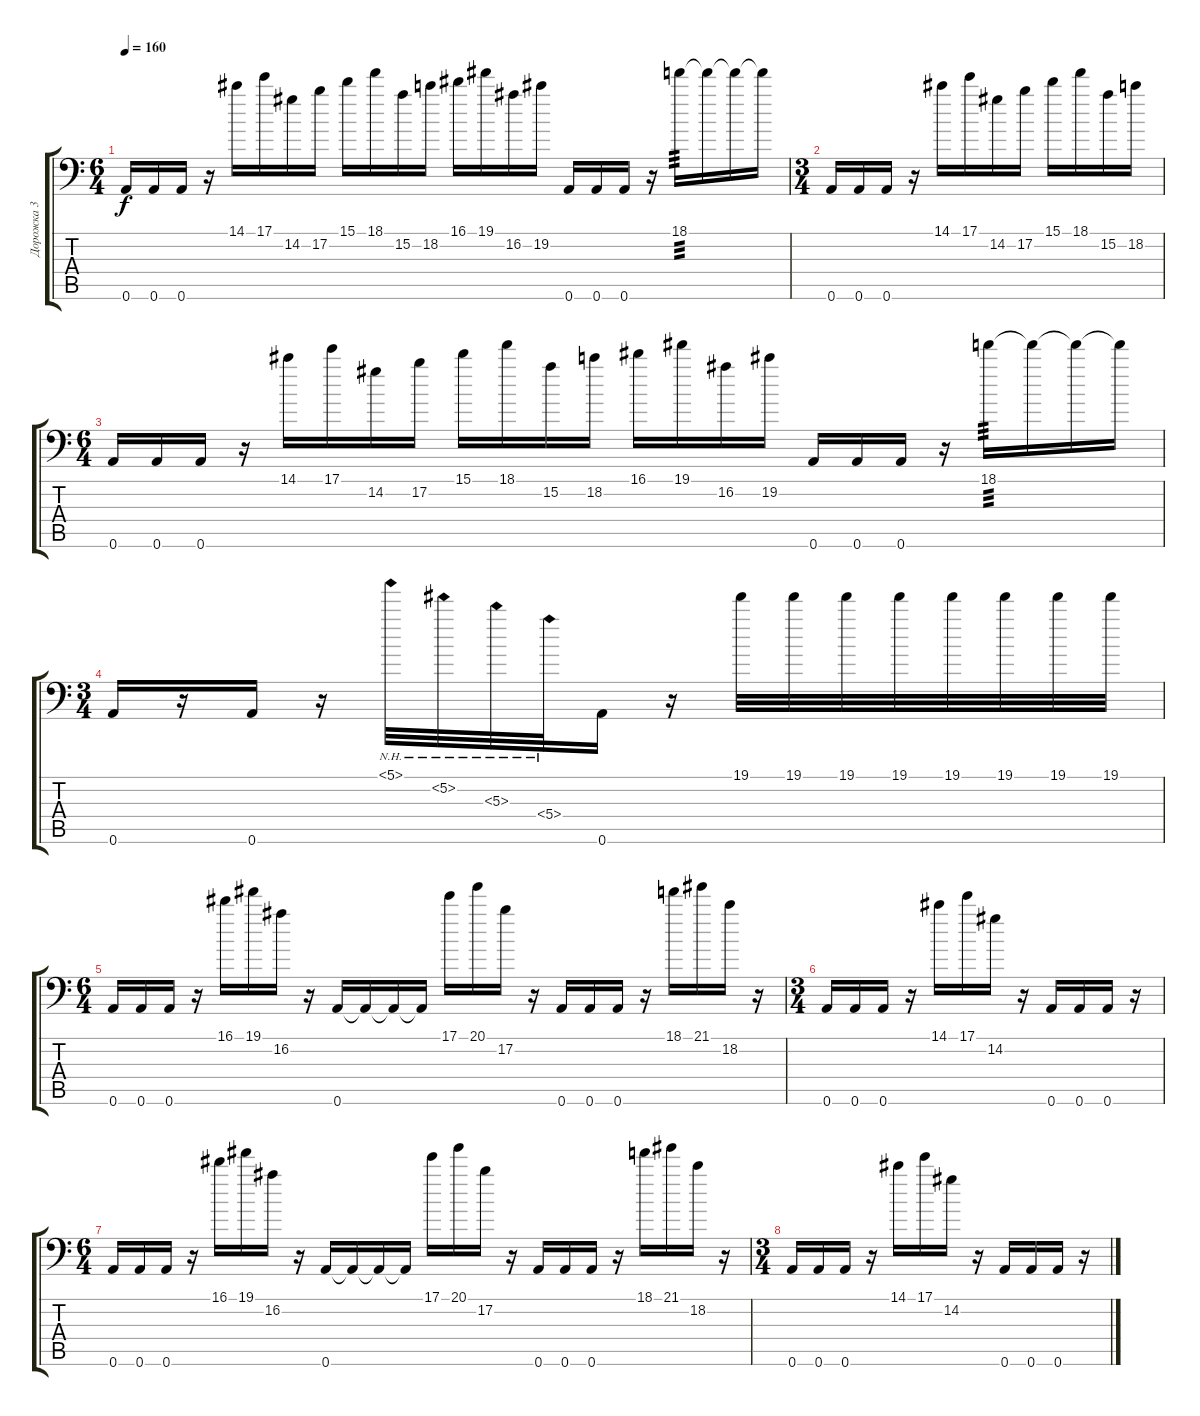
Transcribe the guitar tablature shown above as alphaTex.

\track ("Дорожка 3" "Дорожка 3") {instrument overdrivenguitar}
\staff {score tabs}
\tuning (B3 Gb3 D3 A2 E2 A1) {hide}
\ts (6 4)
\tempo 160
\clef f4
\ks c
0.6.16{dy f} 0.6.16 0.6.16 r.16 14.1.16 17.1.16 14.2.16 17.2.16 15.1.16 18.1.16 15.2.16 18.2.16 16.1.16 19.1.16 16.2.16 19.2.16 0.6.16 0.6.16 0.6.16 r.16 18.1.16{tp 3} 18.1{t}.16 18.1{t}.16 18.1{t}.16 |
\ts (3 4)
0.6.16 0.6.16 0.6.16 r.16 14.1.16 17.1.16 14.2.16 17.2.16 15.1.16 18.1.16 15.2.16 18.2.16 |
\ts (6 4)
0.6.16 0.6.16 0.6.16 r.16 14.1.16 17.1.16 14.2.16 17.2.16 15.1.16 18.1.16 15.2.16 18.2.16 16.1.16 19.1.16 16.2.16 19.2.16 0.6.16 0.6.16 0.6.16 r.16 18.1.16{tp 3} 18.1{t}.16 18.1{t}.16 18.1{t}.16 |
\ts (3 4)
0.6.16 r.16 0.6.16 r.16 5.1{nh}.32 5.2{nh}.32 5.3{nh}.32 5.4{nh}.32 0.6.16 r.16 19.1.32 19.1.32 19.1.32 19.1.32 19.1.32 19.1.32 19.1.32 19.1.32 |
\ts (6 4)
0.6.16 0.6.16 0.6.16 r.16 16.1.16 19.1.16 16.2.16 r.16 0.6.16 0.6{t}.16 0.6{t}.16 0.6{t}.16 17.1.16 20.1.16 17.2.16 r.16 0.6.16 0.6.16 0.6.16 r.16 18.1.16 21.1.16 18.2.16 r.16 |
\ts (3 4)
0.6.16 0.6.16 0.6.16 r.16 14.1.16 17.1.16 14.2.16 r.16 0.6.16 0.6.16 0.6.16 r.16 |
\ts (6 4)
0.6.16 0.6.16 0.6.16 r.16 16.1.16 19.1.16 16.2.16 r.16 0.6.16 0.6{t}.16 0.6{t}.16 0.6{t}.16 17.1.16 20.1.16 17.2.16 r.16 0.6.16 0.6.16 0.6.16 r.16 18.1.16 21.1.16 18.2.16 r.16 |
\ts (3 4)
0.6.16 0.6.16 0.6.16 r.16 14.1.16 17.1.16 14.2.16 r.16 0.6.16 0.6.16 0.6.16 r.16
